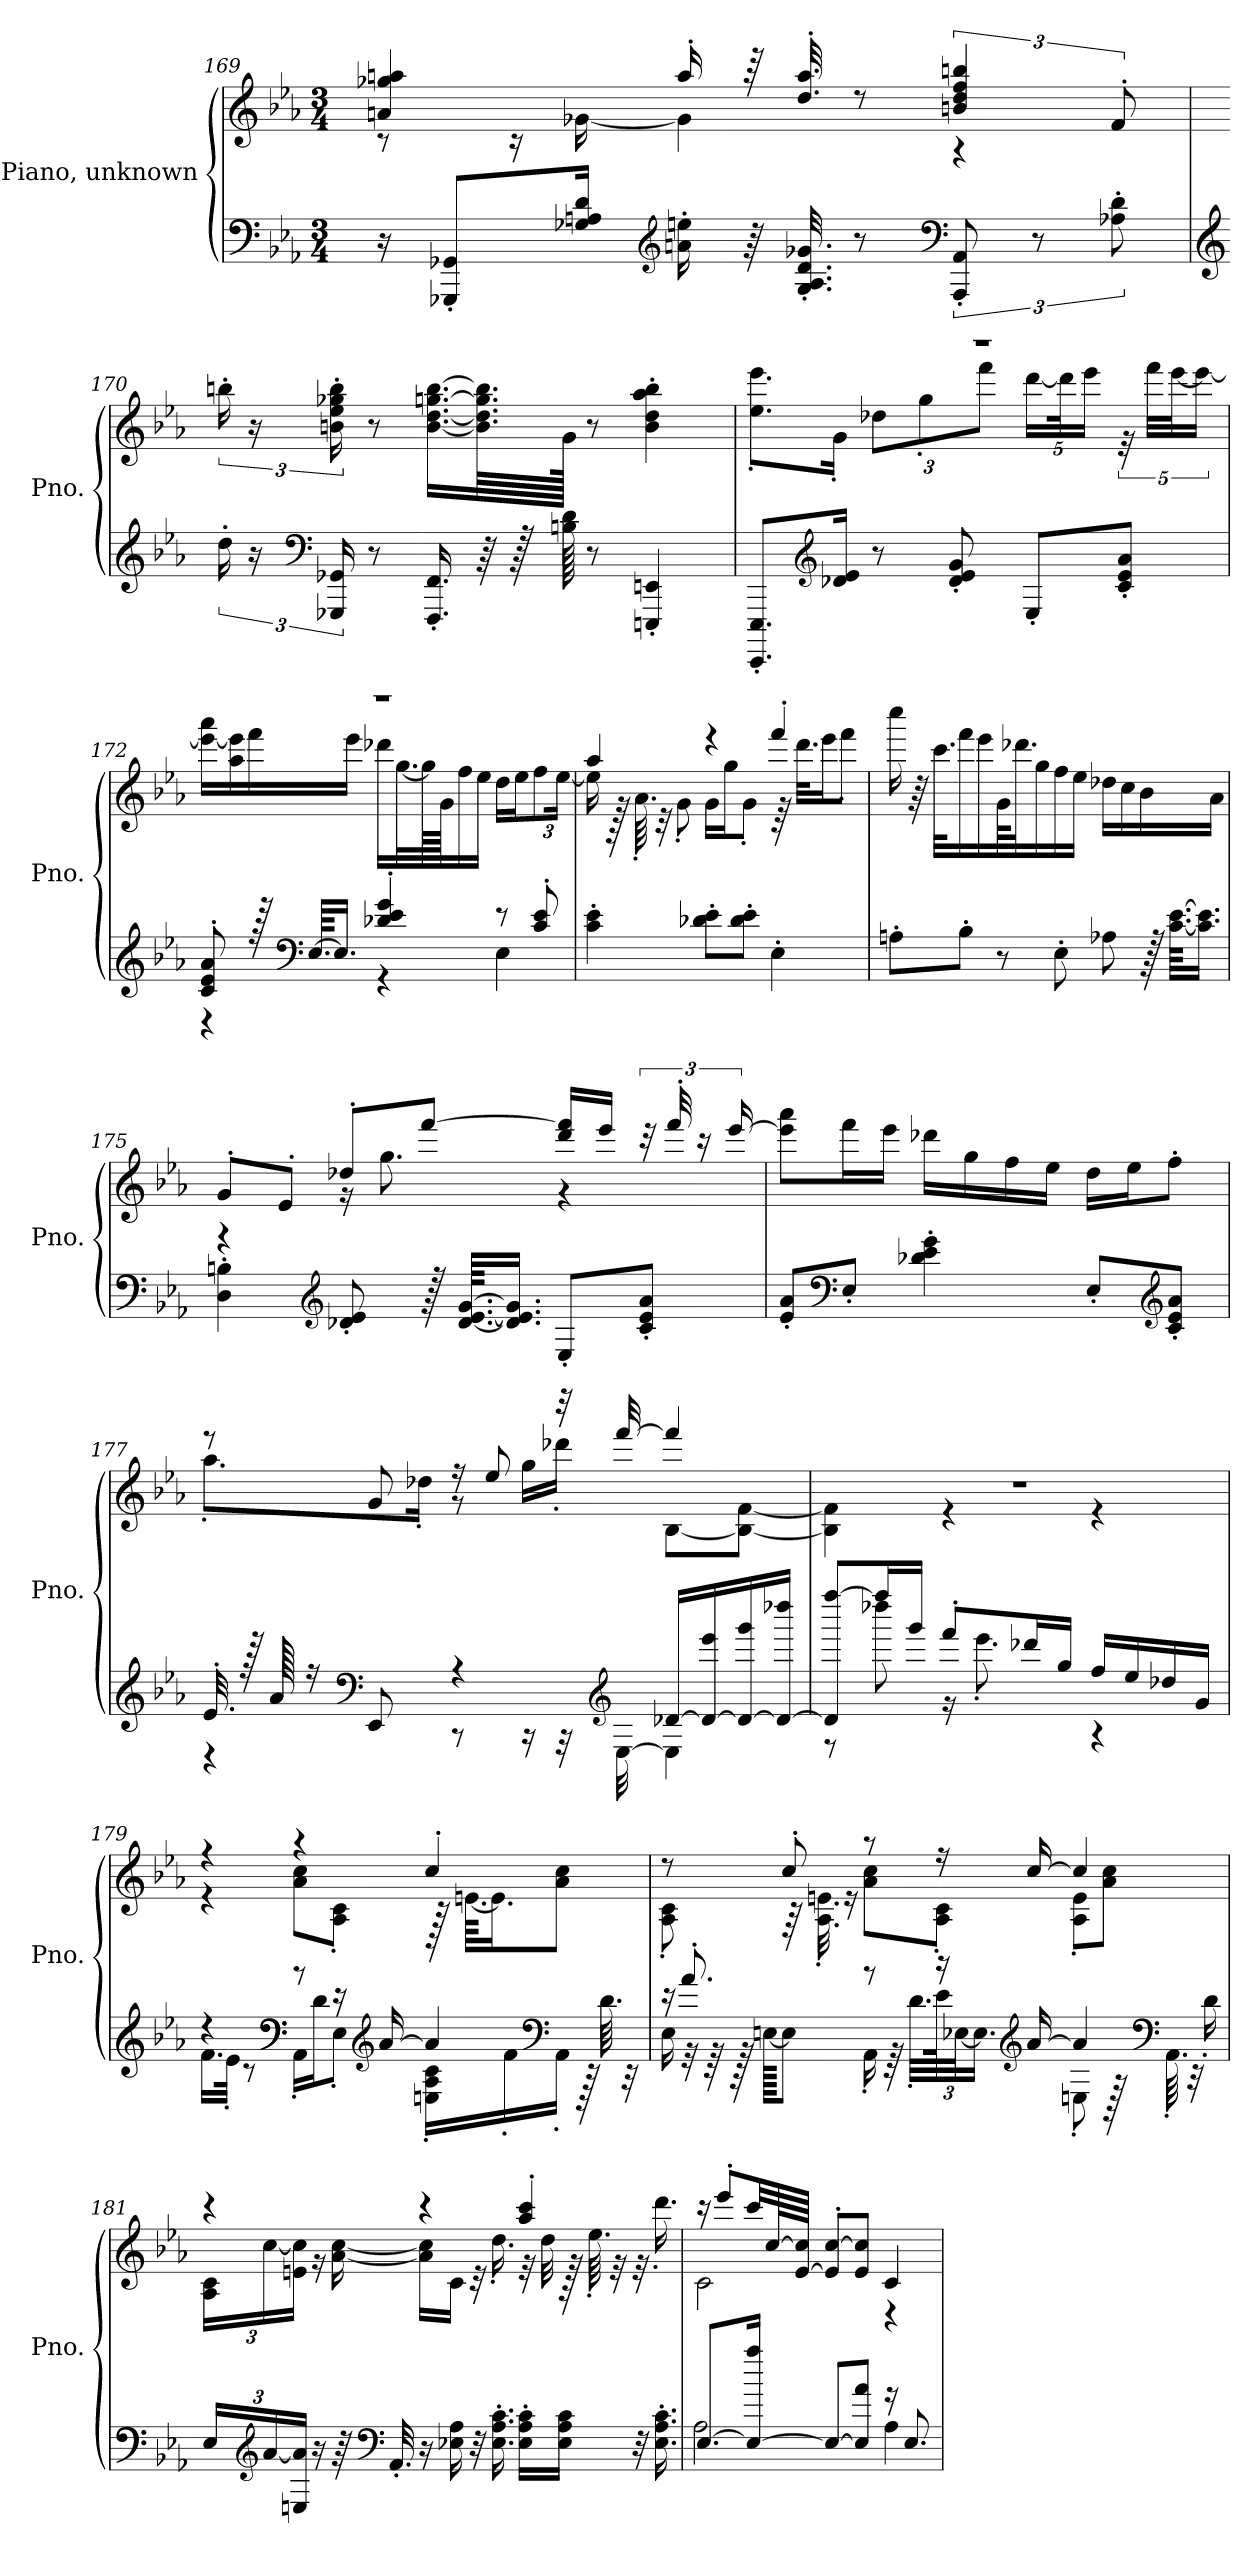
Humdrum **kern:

**kern	**kern
*part1	*part1
*staff2	*staff1
*I"Piano, unknown	*
*I'Pno.	*
!!LO:LB:g=z
*clefF4	*clefG2
*k[b-e-a-]	*k[b-e-a-]
*M3/4	*M3/4
=169	=169
*	*^
16r	4an/ 4gg-X/ 4aan/	8r
8GGG-X/' 8GG-X/'L	.	.
.	.	16r
16G-X/ 16An/ 16d/Jk	.	[16g-X\
*clefG2	*	*
16an\' 16een\'	16aa'/	4g-\]
64r	64r	.
32.G-/' 32.A/' 32.d/' 32.g-X/'	32.dd/' 32.aa/'	.
8r	8r	.
*clefF4	*	*
12AAA-/' 12AA-/'	6bn/ 6dd/ 6ff/ 6bbn/	4r
12r	.	.
12A-X\' 12d\'	12f'/	.
*	*v	*v
=170	=170
*clefG2	*
24dd'\	24bbn'\
24r	24r
*clefF4	*
24GGG-X/ 24GG-X/	24bn\' 24ee-\' 24gg-X\' 24bb\'
8r	8r
16.FFF/' 16.FF/'	[16.b\ [16.dd\ [16.ggn\ [16.bb\LL
64r	64.b\] 64.dd\] 64.gg\] 64.bb\]LL
128r	.
128Bn\ 128d\	128g\JJJJk
8r	8r
4EEEn/' 4EEn/'	4b\' 4dd\' 4aa-\' 4bb\'
!!LO:PB:g=z
=171	=171
*	*^
8.EEEE-/' 8.EEE-/'L	2.r	8.ee-\' 8.eee-\'L
*clefG2	*	*
16d-X/ 16e-/Jk	.	16g'\Jk
*	*	*Xbrackettup
8r	.	12dd-X\L
.	.	12gg'\
8d-/' 8e-/' 8g/'	.	.
.	.	12fff\J
*	*	*brackettup
8E-'/L	.	[20ddd\LL
.	.	40ddd\K]
.	.	20eee-\JJ
8c/' 8e-/' 8a-/'J	.	40r
.	.	40fff\LLL
.	.	[40eee-\J
.	.	20eee-\JJ_
=172	=172	=172
*^	*	*
8c/' 8e-/' 8a-/'	4r	2.r	16eee-\_ 16aaa-\LL
.	.	.	16aa-\ 16eee-\]
128r	.	.	16fff\
*clefF4	*	*	*
[64.E-/KKLL	.	.	.
16.E-/JJ]	.	.	.
.	.	.	16eee-\JJ
4d-X/' 4e-/' 4g/'	4r	.	16ddd-X\LL
.	.	.	[32.gg\L
.	.	.	128gg\LL]
.	.	.	128g\JJJ
.	.	.	16ff\
.	.	.	16ee-\JJ
8r	4E-\	.	16dd\LL
.	.	.	16ee-\J
*	*	*	*Xbrackettup
8c/' 8e-/'	.	.	12ff\
.	.	.	[24ee-\Jk
*v	*v	*	*
!!LO:LB:g=z	!!
=173	=173	=173
4c\' 4e-\'	4aa-/	16ee-\]
.	.	128r
.	.	64.a-'\
.	.	32r
.	.	8g'\
8d-X\' 8e-\'L	4r	16g\LL
.	.	16gg\J
8d-\' 8e-\'J	.	8g'\J
4E-'\	4fff'/	64r
.	.	32.ddd\KLL
.	.	16eee-\J
.	.	8fff'\J
*	*v	*v
=174	=174
8An'\L	16cccc\
.	64r
.	32.ccc\KLL
8B-'\J	16fff\
.	16eee-\
8r	64g\KL
.	32.ddd-X\J
.	16gg\
8E-'\	16ff\
.	16ee-\JJ
8A-X\	16dd-X\LL
.	16cc\
128r	16b-\
[64.c\ [64.e-\KKLL	.
16.c\] 16.e-\]JJ	.
.	16a-\JJ
!!LO:LB:g=z
=175	=175
*	*^
4D\' 4Bn\'	8g'/L	4r
.	8e-'/J	.
*clefG2	*	*
8d-X/' 8e-/'	8dd-X'/L	16r
.	.	8.gg\
128r	[8fff/J	.
[64.d-/ [64.e-/ [64.g/KKLL	.	.
16.d-/] 16.e-/] 16.g/]JJ	.	.
8E-'/L	16ddd/ 16fff/]LL	4r
.	16eee-/JJ	.
*	*brackettup	*
8c/' 8e-/' 8a-/'J	48r	.
.	48fff'/	.
.	24r	.
.	[24eee-/	.
*	*v	*v
=176	=176
8e-/' 8a-/'L	8eee-\] 8aaa-\L
*clefF4	*
8E-'/J	16fff\L
.	16eee-\JJ
4d-X\' 4e-\' 4g\'	16ddd-X\LL
.	16gg\
.	16ff\
.	16ee-\JJ
8E-'/L	16dd\LL
.	16ee-\J
*clefG2	*
8c/' 8e-/' 8a-/'J	8ff'\J
!!LO:LB:g=z
=177	=177
*^	*^
32.e-'/	4r	8r	8.aa-'\L
128r	.	.	.
128a-/	.	.	.
16r	.	.	.
*clefF4	*	*	*
8EE-/	.	8g/	.
.	.	.	16dd-X'\Jk
4r	8r	16r	8r
.	.	8ee-/	.
.	16r	.	16gg\LL
.	32r	32r	16ddd-X'\JJ
*clefG2	*	*	*
.	[32E-\	[32fff/	.
[16d-X/LL	4E-\]	4fff/]	[8B-\L
16d-/_ 16eee-/	.	.	.
16d-/_ 16ggg/	.	.	8B-\_ [8f\J
16d-/_ 16dddd-X/JJ	.	.	.
=178	=178	=178	=178
8d-/] [8ffff/L	8r	2.r	4B-\] 4f\]
16ffff/L]	8dddd-X\	.	.
16ggg/JJ	.	.	.
8fff'/L	16r	.	4r
.	8.eee-'\	.	.
16ddd-X/L	.	.	.
16gg/JJ	.	.	.
16ff/LL	4r	.	4r
16ee-/	.	.	.
16dd-X/	.	.	.
16g/JJ	.	.	.
!!LO:LB:g=z	!!
=179	=179	=179	=179
4r	16.f\LL	4r	4r
.	32e-'\JJk	.	.
.	8r	.	.
*clefF4	*	*	*
8r	16AA-'\LL	4r	8a-\ 8cc\L
.	16d\J	.	.
16r	8E-'\J	.	8A-\' 8c\'J
*clefG2	*	*	*
[16a-/	.	.	.
4a-/]	16En\' 16A-\' 16c\'LL	4cc'/	128r
.	.	.	[64.en\KKLL
.	.	.	16.e\J]
.	16f'\	.	.
*clefF4	*	*	*
.	16AA-'\JJ	.	8a-\ 8cc\J
.	128r	.	.
.	64.d\	.	.
.	32r	.	.
!!LO:LB:g=z	!!
=180	=180	=180	=180
16r	16E-\	8r	8A-\' 8c\'
8.a-'/	32r	.	.
.	64r	.	.
.	128r	.	.
.	[128En\KKKKL	.	.
.	8E\J]	8cc'/	64r
.	.	.	32.A-\' 32.en\'
.	.	.	16r
8r	16AA-'\	8r	8a-\ 8cc\L
.	64r	.	.
.	32.d'\LLL	.	.
*	*Xbrackettup	*	*
16r	96e-\K	16r	8A-\' 8c\'J
.	[48E-X\J	.	.
.	16.E-\JJ]	.	.
*clefG2	*	*	*
[16a-/	.	[16cc/	.
4a-/]	8En'\	4cc/]	8A-\' 8e\'L
.	128r	.	8a-\ 8cc\J
*clefF4	*	*	*
.	64.AA-'\	.	.
.	32r	.	.
.	16d'\	.	.
*v	*v	*	*
!!LO:PB:g=z	!!
=181	=181	=181
*	*	*Xbrackettup
24E-/LL	4r	24A-\ 24c\LL
*clefG2	*	*
[24a-/	.	[24cc\
24En/ 24a-/]JJ	.	24en\ 24cc\]JJ
16r	.	16r
64r	.	[16a-\ [16cc\
*clefF4	*	*
32.AA-'/	.	.
16r	4r	16a-\] 16cc\]LL
16E-X\ 16A-\	.	16c\JJ
32r	.	32r
16.E-\' 16.A-\' 16.c\'	.	16.dd'\
16E-\' 16A-\' 16c\'LL	4aa-/' 4ccc/'	32r
.	.	32dd\
16E-\ 16A-\ 16c\JJ	.	128r
.	.	64.ee-'\
.	.	32r
32r	.	32r
16.E-\' 16.A-\' 16.c\'	.	16.ddd'\
=182	=182	=182
*^	*	*
[8.E-/L	2A-\	16r	2c\
.	.	8eee-'/L	.
16E-/_ 16aa-/Jk	.	32ccc/LL	.
.	.	[64cc/L	.
.	.	[64e-/ 64cc/]JJJJ	.
8E-/L_	.	8e-/]' [8cc/'L	.
8E-/] 8a-/J	.	8e-/ 8cc/]J	.
16r	4A-\	4c/	4r
8.E-/	.	.	.
*v	*v	*	*
*	*v	*v
=	=
*-	*-
